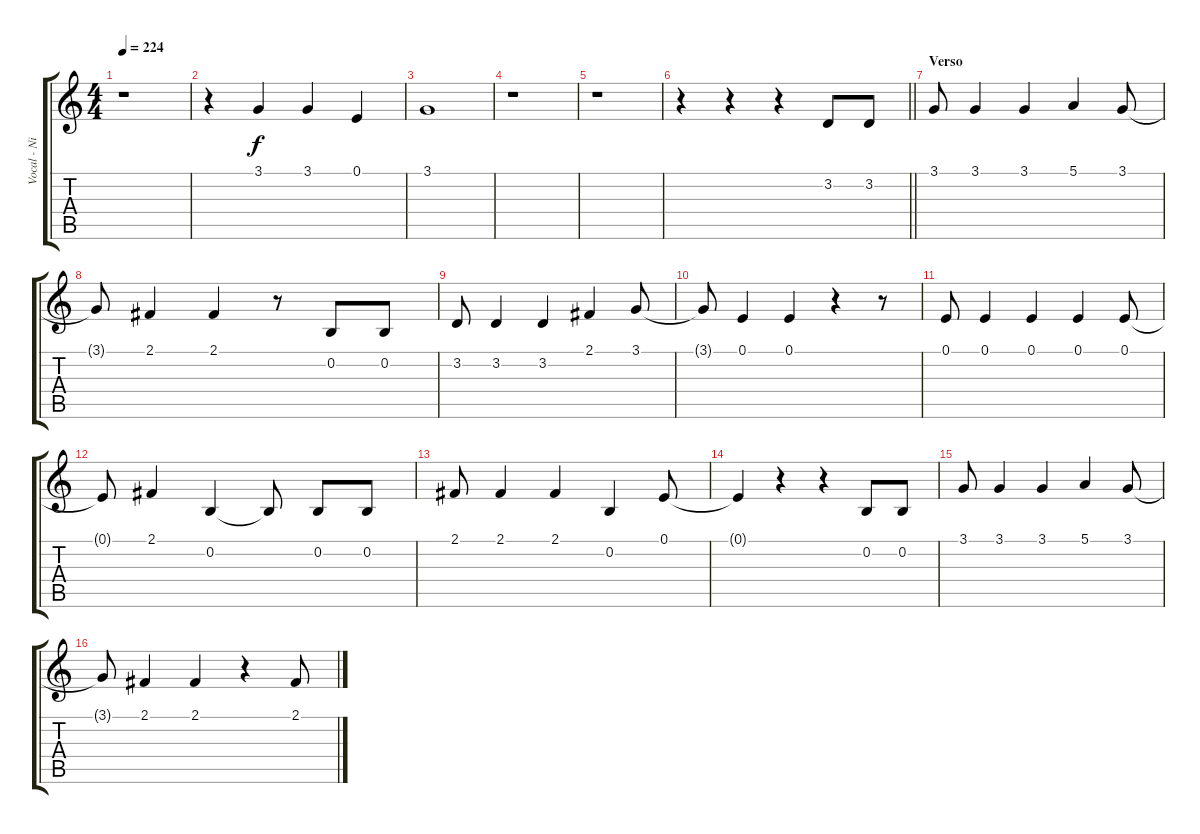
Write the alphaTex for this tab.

\track ("Vocal - Nikola" "Vocal - Ni") {instrument flute}
\staff {score tabs}
\tuning (E4 B3 G3 D3 A2 E2) {hide}
\ts (4 4)
\tempo 224
\clef g2
\ks c
r.1{dy f} |
r.4 3.1.4 3.1.4 0.1.4 |
3.1.1 |
r.1 |
r.1 |
\barLineRight lightlight
r.4 r.4 r.4 3.2.8 3.2.8 |
\section ("" "Verso")
3.1.8 3.1.4 3.1.4 5.1.4 3.1.8 |
3.1{t}.8 2.1.4 2.1.4 r.8 0.2.8 0.2.8 |
3.2.8 3.2.4 3.2.4 2.1.4 3.1.8 |
3.1{t}.8 0.1.4 0.1.4 r.4 r.8 |
0.1.8 0.1.4 0.1.4 0.1.4 0.1.8 |
0.1{t}.8 2.1.4 0.2.4 0.2{t}.8 0.2.8 0.2.8 |
2.1.8 2.1.4 2.1.4 0.2.4 0.1.8 |
0.1{t}.4 r.4 r.4 0.2.8 0.2.8 |
3.1.8 3.1.4 3.1.4 5.1.4 3.1.8 |
3.1{t}.8 2.1.4 2.1.4 r.4 2.1.8
